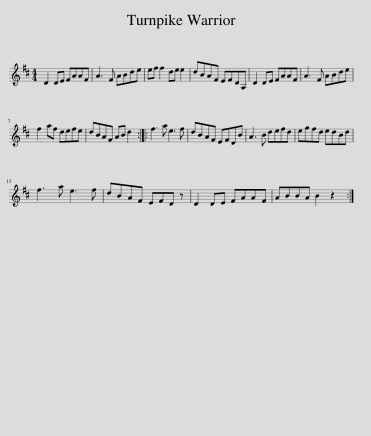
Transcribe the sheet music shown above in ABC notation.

X:1
L:1/8
M:4/4
I:linebreak $
K:D
V:1 treble
V:1
 D2 DE FAAF | A3 F ABde | ef f2 de e2 | dBAF EFDA, | D2 DE FAAF | %5
 A3 F ABde |$ f2 af defe | dBAF AB d2 :: f3 a e3 f | dBAF EFDB | %10
 A3 B defd | egfd edBd |$ f3 a e3 f | dBAF EFD z | D2 DE FAAF | %15
 ABBA B2 z2 :| %16
